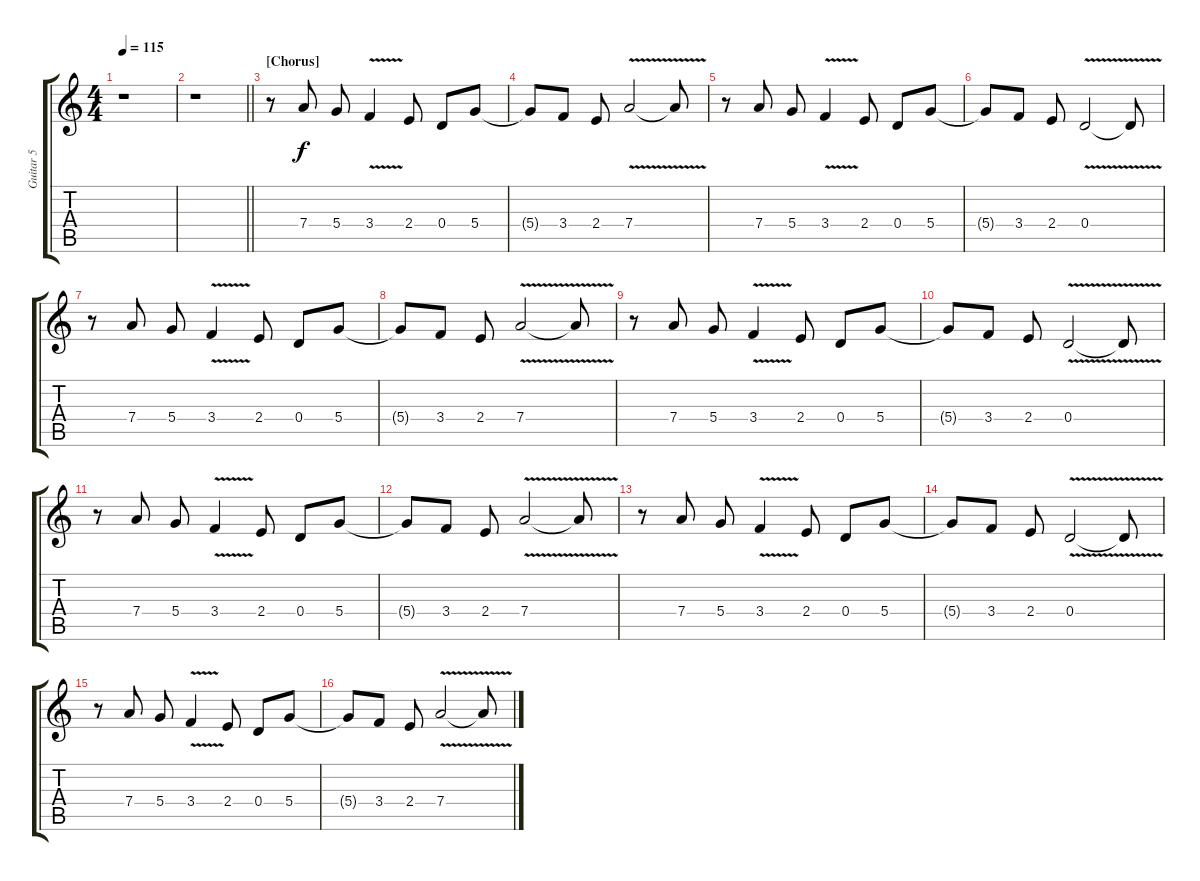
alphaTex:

\track ("Guitar 5" "Guitar 5") {instrument electricguitarjazz}
\staff {score tabs}
\tuning (E4 B3 G3 D3 A2 E2) {hide}
\ts (4 4)
\tempo 115
\clef g2
\ks c
r.1{dy f} |
\barLineRight lightlight
r.1 |
\section ("" "[Chorus]")
r.8 7.4.8 5.4.8 3.4{v}.4 2.4.8 0.4.8 5.4.8 |
5.4{t}.8 3.4.8 2.4.8 7.4{v}.2 7.4{t}.8 |
r.8 7.4.8 5.4.8 3.4{v}.4 2.4.8 0.4.8 5.4.8 |
5.4{t}.8 3.4.8 2.4.8 0.4{v}.2 0.4{t}.8 |
r.8 7.4.8 5.4.8 3.4{v}.4 2.4.8 0.4.8 5.4.8 |
5.4{t}.8 3.4.8 2.4.8 7.4{v}.2 7.4{t}.8 |
r.8 7.4.8 5.4.8 3.4{v}.4 2.4.8 0.4.8 5.4.8 |
5.4{t}.8 3.4.8 2.4.8 0.4{v}.2 0.4{t}.8 |
r.8 7.4.8 5.4.8 3.4{v}.4 2.4.8 0.4.8 5.4.8 |
5.4{t}.8 3.4.8 2.4.8 7.4{v}.2 7.4{t}.8 |
r.8 7.4.8 5.4.8 3.4{v}.4 2.4.8 0.4.8 5.4.8 |
5.4{t}.8 3.4.8 2.4.8 0.4{v}.2 0.4{t}.8 |
r.8 7.4.8 5.4.8 3.4{v}.4 2.4.8 0.4.8 5.4.8 |
5.4{t}.8 3.4.8 2.4.8 7.4{v}.2 7.4{t}.8
